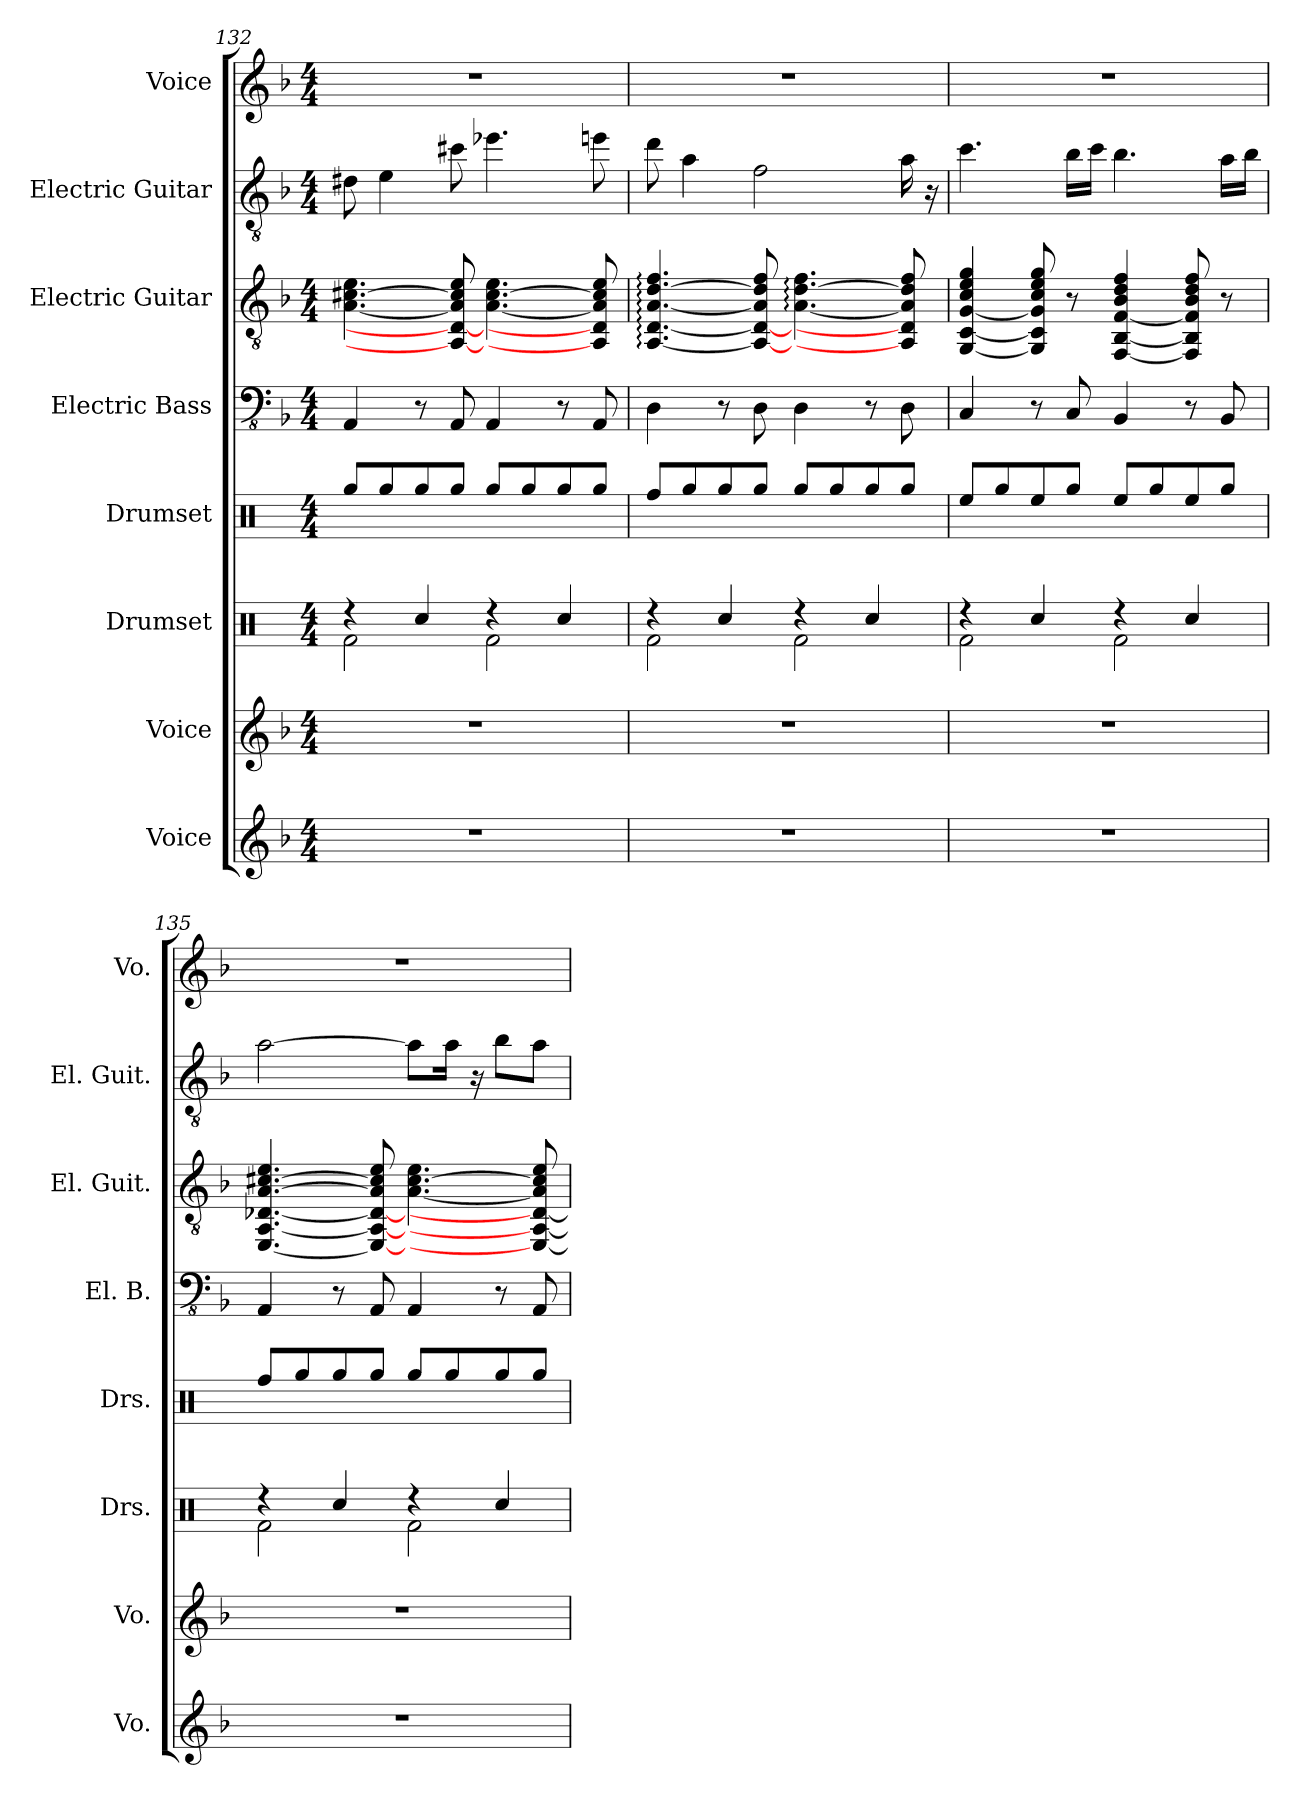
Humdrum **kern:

**kern	**kern	**kern	**kern	**kern	**kern	**kern	**kern
*part8	*part7	*part6	*part5	*part4	*part3	*part2	*part1
*staff8	*staff7	*staff6	*staff5	*staff4	*staff3	*staff2	*staff1
*I"Voice	*I"Voice	*I"Drumset	*I"Drumset	*I"Electric Bass	*I"Electric Guitar	*I"Electric Guitar	*I"Voice
*I'Vo.	*I'Vo.	*I'Drs.	*I'Drs.	*I'El. B.	*I'El. Guit.	*I'El. Guit.	*I'Vo.
!!LO:PB:g=z
*clefG2	*clefG2	*clefX	*clefX	*clefFv4	*clefGv2	*clefGv2	*clefG2
*k[b-]	*k[b-]	*k[]	*k[]	*k[b-]	*k[b-]	*k[b-]	*k[b-]
*M4/4	*M4/4	*M4/4	*M4/4	*M4/4	*M4/4	*M4/4	*M4/4
=132	=132	=132	=132	=132	=132	=132	=132
*	*	*^	*	*	*	*	*
1r	1r	4r	2Rf\	8Rgg/L	4AAA/	[4.A\ [4.c#X\ 4.e\	8d#X\	1r
.	.	.	.	8Rgg/	.	.	4e\	.
.	.	4Rcc/	.	8Rgg/	8r	.	.	.
.	.	.	.	8Rgg/J	8AAA/	8AA/_ 8D-/_ 8A/] 8c#/] 8e/	8cc#X\	.
.	.	4r	2Rf\	8Rgg/L	4AAA/	[4.A\ [4.c#\ 4.e\	4.ee-X\	.
.	.	.	.	8Rgg/	.	.	.	.
.	.	4Rcc/	.	8Rgg/	8r	.	.	.
.	.	.	.	8Rgg/J	8AAA/	8AA/] 8D-/] 8A/] 8c#/] 8e/	8een\	.
=133	=133	=133	=133	=133	=133	=133	=133	=133
1r	1r	4r	2Rf\	8Rff/L	4DD\	[4.AA/: [4.D/: [4.A/: [4.d/: 4.f/:	8dd\	1r
.	.	.	.	8Rgg/	.	.	4a\	.
.	.	4Rcc/	.	8Rgg/	8r	.	.	.
.	.	.	.	8Rgg/J	8DD\	8AA/_ 8D/_ 8A/] 8d/] 8f/	2f\	.
.	.	4r	2Rf\	8Rgg/L	4DD\	[4.A\: [4.d\: 4.f\:	.	.
.	.	.	.	8Rgg/	.	.	.	.
.	.	4Rcc/	.	8Rgg/	8r	.	.	.
.	.	.	.	8Rgg/J	8DD\	8AA/] 8D/] 8A/] 8d/] 8f/	16a\	.
.	.	.	.	.	.	.	16r	.
=134	=134	=134	=134	=134	=134	=134	=134	=134
1r	1r	4r	2Rf\	8Ree/L	4CC/	[4GG/ [4C/ [4G/ 4c/ 4e/ 4g/	4.cc\	1r
.	.	.	.	8Rgg/	.	.	.	.
.	.	4Rcc/	.	8Ree/	8r	8GG/] 8C/] 8G/] 8c/ 8e/ 8g/	.	.
.	.	.	.	8Rgg/J	8CC/	8r	16b-\LL	.
.	.	.	.	.	.	.	16cc\JJ	.
.	.	4r	2Rf\	8Ree/L	4BBB-/	[4FF/ [4BB-/ [4F/ 4B-/ 4d/ 4f/	4.b-\	.
.	.	.	.	8Rgg/	.	.	.	.
.	.	4Rcc/	.	8Ree/	8r	8FF/] 8BB-/] 8F/] 8B-/ 8d/ 8f/	.	.
.	.	.	.	8Rgg/J	8BBB-/	8r	16a\LL	.
.	.	.	.	.	.	.	16b-\JJ	.
!!LO:PB:g=z
=135	=135	=135	=135	=135	=135	=135	=135	=135
1r	1r	4r	2Rf\	8Rff/L	4AAA/	[4.EE/ [4.AA/ [4.D-X/ [4.A/ [4.c#X/ 4.e/	[2a\	1r
.	.	.	.	8Rgg/	.	.	.	.
.	.	4Rcc/	.	8Rgg/	8r	.	.	.
.	.	.	.	8Rgg/J	8AAA/	8EE/_ 8AA/_ 8D-/_ 8A/] 8c#/] 8e/	.	.
.	.	4r	2Rf\	8Rgg/L	4AAA/	[4.A\ [4.c#\ 4.e\	8a\L]	.
.	.	.	.	8Rgg/	.	.	16a\Jk	.
.	.	.	.	.	.	.	16r	.
.	.	4Rcc/	.	8Rgg/	8r	.	8b-\L	.
.	.	.	.	8Rgg/J	8AAA/	8EE/_ 8AA/_ 8D-/_ 8A/] 8c#/] 8e/	8a\J	.
*	*	*v	*v	*	*	*	*	*
=	=	=	=	=	=	=	=
*-	*-	*-	*-	*-	*-	*-	*-
